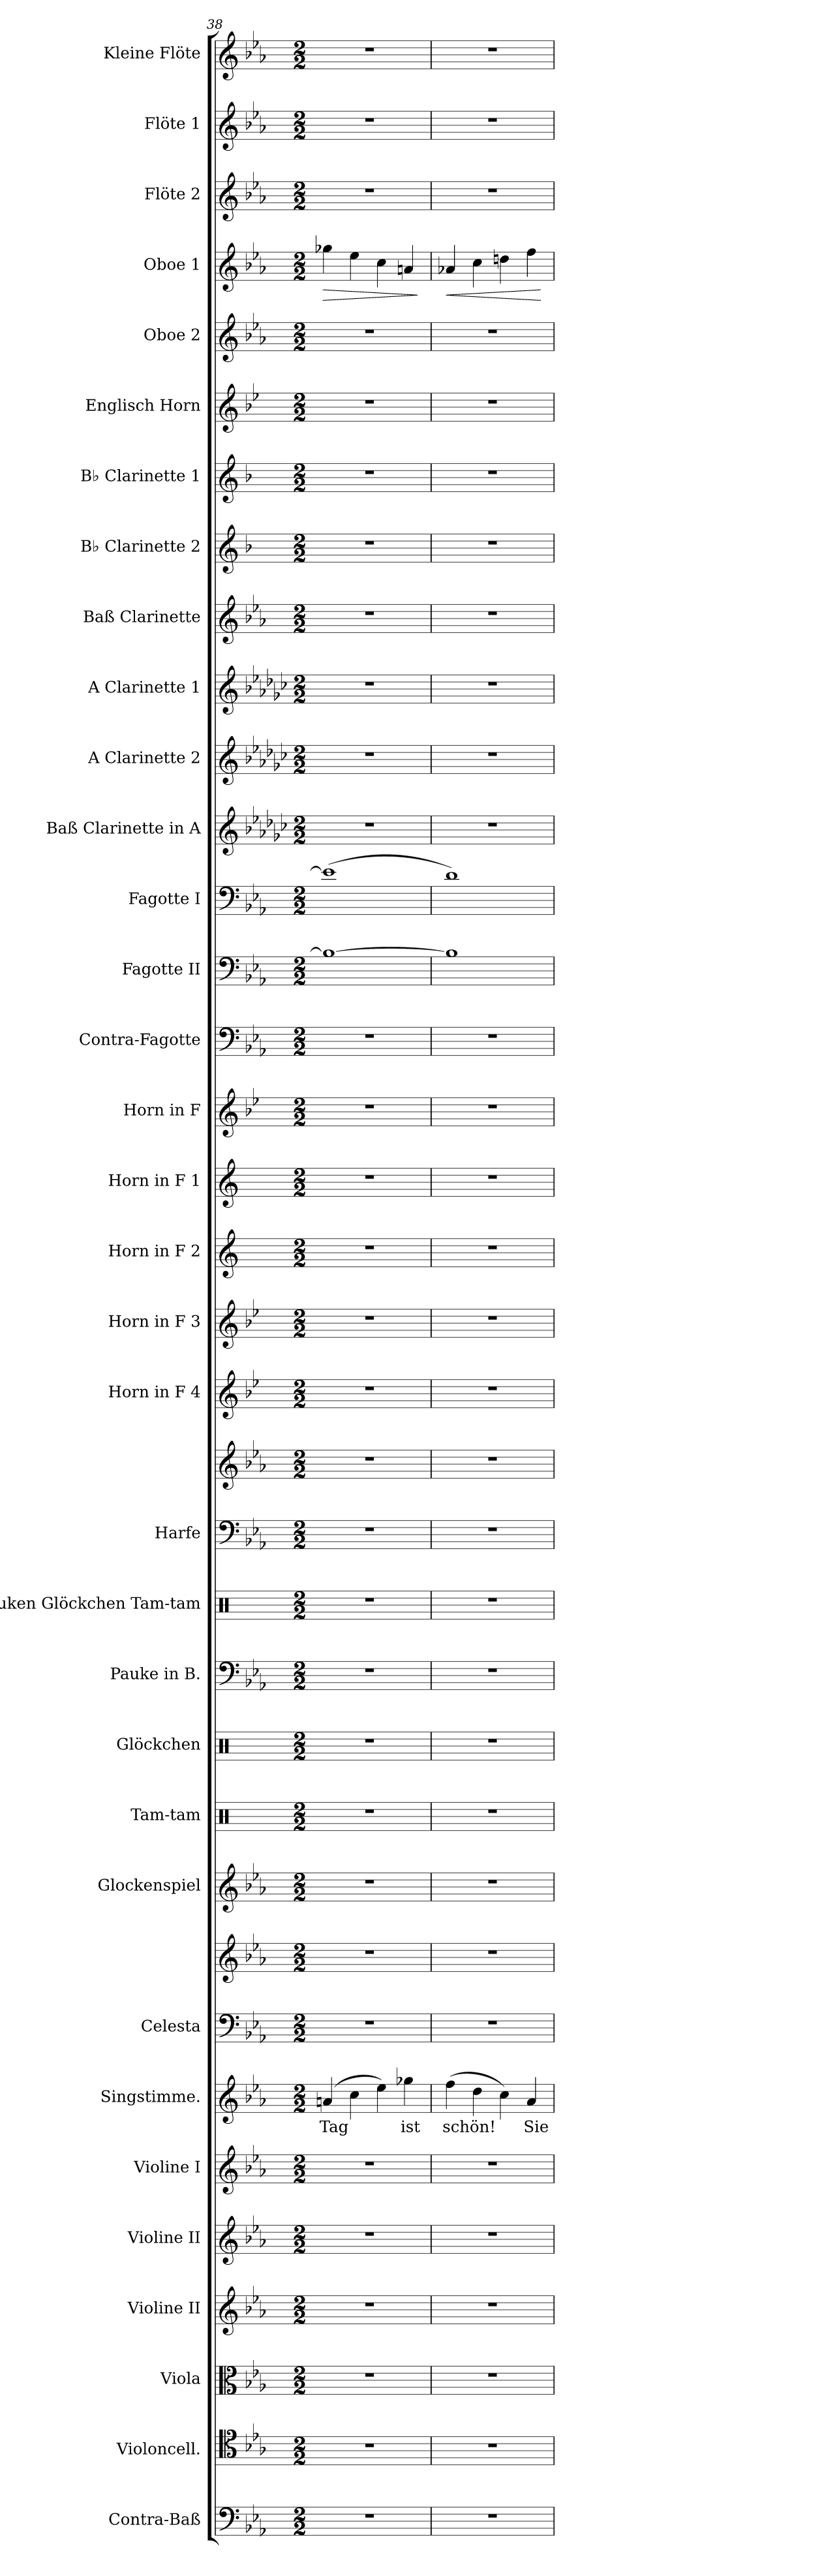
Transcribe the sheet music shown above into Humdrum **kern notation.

**kern	**kern	**kern	**kern	**kern	**kern	**kern	**text	**kern	**kern	**kern	**kern	**kern	**kern	**kern	**kern	**kern	**kern	**kern	**kern	**kern	**kern	**kern	**kern	**kern	**kern	**kern	**kern	**kern	**kern	**kern	**kern	**kern	**kern	**dynam	**kern	**kern	**kern
*part34	*part33	*part32	*part31	*part30	*part29	*part28	*part28	*part27	*part27	*part26	*part25	*part24	*part23	*part22	*part21	*part21	*part20	*part19	*part18	*part17	*part16	*part15	*part14	*part13	*part12	*part11	*part10	*part9	*part8	*part7	*part6	*part5	*part4	*part4	*part3	*part2	*part1
*staff36	*staff35	*staff34	*staff33	*staff32	*staff31	*staff30	*staff30	*staff29	*staff28	*staff27	*staff26	*staff25	*staff24	*staff23	*staff22	*staff21	*staff20	*staff19	*staff18	*staff17	*staff16	*staff15	*staff14	*staff13	*staff12	*staff11	*staff10	*staff9	*staff8	*staff7	*staff6	*staff5	*staff4	*staff4	*staff3	*staff2	*staff1
*I"Contra-Baß	*I"Violoncell.	*I"Viola	*I"Violine II	*I"Violine II	*I"Violine I	*I"Singstimme.	*	*I"Celesta	*	*I"Glockenspiel	*I"Tam-tam	*I"Glöckchen	*I"Pauke in B.	*I"Pauken Glöckchen Tam-tam	*I"Harfe	*	*I"Horn in F 4	*I"Horn in F 3	*I"Horn in F 2	*I"Horn in F 1	*I"Horn in F	*I"Contra-Fagotte	*I"Fagotte II	*I"Fagotte I	*I"Baß Clarinette in A	*I"A Clarinette 2	*I"A Clarinette 1	*I"Baß Clarinette	*I"B♭ Clarinette 2	*I"B♭ Clarinette 1	*I"Englisch Horn	*I"Oboe 2	*I"Oboe 1	*	*I"Flöte 2	*I"Flöte 1	*I"Kleine Flöte
*I'C.-B.	*I'Vc.	*I'Vla.	*I'Vln. II	*I'Vln. II	*I'Vln. I	*I'Sgst.	*	*I'Cel.	*	*I'Glk.	*I'Tam-tam	*I'Gl.	*I'Pauke	*I'Tam-tam	*I'Hfe.	*	*I'Hn. 4	*I'Hn. 3	*I'Hn. 2	*I'Hn. 1	*	*I'C.-Fg.	*I'Fg. II	*I'Fg. I	*	*I'A Cl. 2	*I'A Cl. 1	*I'B. Cl.	*I'B♭ Cl. 2	*I'B♭ Cl. 1	*I'E. H.	*I'Ob. 2	*I'Ob. 1	*	*I'Fl. 2	*I'Fl. 1	*I'Kl. Fl.
*clefF4	*clefC4	*clefC3	*clefG2	*clefG2	*clefG2	*clefG2	*	*clefF4	*clefG2	*clefG2	*clefX	*clefX	*clefF4	*clefX	*clefF4	*clefG2	*clefG2	*clefG2	*clefG2	*clefG2	*clefG2	*clefF4	*clefF4	*clefF4	*clefG2	*clefG2	*clefG2	*clefG2	*clefG2	*clefG2	*clefG2	*clefG2	*clefG2	*	*clefG2	*clefG2	*clefG2
*ITrd7c12	*	*	*	*	*	*	*	*ITrd-7c-12	*ITrd-7c-12	*ITrd-14c-24	*	*	*	*	*	*	*ITrd4c7	*ITrd4c7	*ITrd4c7	*ITrd4c7	*ITrd4c7	*ITrd7c12	*	*	*ITrd2c3	*ITrd2c3	*ITrd2c3	*ITrd8c14	*ITrd1c2	*ITrd1c2	*ITrd4c7	*	*	*	*	*	*ITrd-7c-12
*k[b-e-a-]	*k[b-e-a-]	*k[b-e-a-]	*k[b-e-a-]	*k[b-e-a-]	*k[b-e-a-]	*k[b-e-a-]	*	*k[b-e-a-]	*k[b-e-a-]	*k[b-e-a-]	*k[]	*k[]	*k[b-e-a-]	*k[]	*k[b-e-a-]	*k[b-e-a-]	*k[b-e-a-]	*k[b-e-a-]	*k[b-]	*k[b-]	*k[b-e-a-]	*k[b-e-a-]	*k[b-e-a-]	*k[b-e-a-]	*k[b-e-a-]	*k[b-e-a-]	*k[b-e-a-]	*k[b-e-a-]	*k[b-e-a-]	*k[b-e-a-]	*k[b-e-a-]	*k[b-e-a-]	*k[b-e-a-]	*	*k[b-e-a-]	*k[b-e-a-]	*k[b-e-a-]
*M2/2	*M2/2	*M2/2	*M2/2	*M2/2	*M2/2	*M2/2	*	*M2/2	*M2/2	*M2/2	*M2/2	*M2/2	*M2/2	*M2/2	*M2/2	*M2/2	*M2/2	*M2/2	*M2/2	*M2/2	*M2/2	*M2/2	*M2/2	*M2/2	*M2/2	*M2/2	*M2/2	*M2/2	*M2/2	*M2/2	*M2/2	*M2/2	*M2/2	*	*M2/2	*M2/2	*M2/2
=38	=38	=38	=38	=38	=38	=38	=38	=38	=38	=38	=38	=38	=38	=38	=38	=38	=38	=38	=38	=38	=38	=38	=38	=38	=38	=38	=38	=38	=38	=38	=38	=38	=38	=38	=38	=38	=38
!	!	!	!	!	!	!	!	!	!	!	!	!	!	!	!	!	!	!	!	!	!	!	!	!	!	!	!	!	!	!	!	!	!	!LO:HP:b	!	!	!
1r	1r	1r	1r	1r	1r	(4an/	Tag	1r	1r	1r	1r	1r	1r	1r	1r	1r	1r	1r	1r	1r	1r	1r	1B-_	(1e-]	1r	1r	1r	1r	1r	1r	1r	1r	4gg-X\	>	1r	1r	1r
.	.	.	.	.	.	4cc\	.	.	.	.	.	.	.	.	.	.	.	.	.	.	.	.	.	.	.	.	.	.	.	.	.	.	4ee-\	.	.	.	.
.	.	.	.	.	.	4ee-\)	.	.	.	.	.	.	.	.	.	.	.	.	.	.	.	.	.	.	.	.	.	.	.	.	.	.	4cc\	.	.	.	.
.	.	.	.	.	.	4gg-X\	ist	.	.	.	.	.	.	.	.	.	.	.	.	.	.	.	.	.	.	.	.	.	.	.	.	.	4an/	.	.	.	.
.	.	.	.	.	.	.	.	.	.	.	.	.	.	.	.	.	.	.	.	.	.	.	.	.	.	.	.	.	.	.	.	.	.	]	.	.	.
=39	=39	=39	=39	=39	=39	=39	=39	=39	=39	=39	=39	=39	=39	=39	=39	=39	=39	=39	=39	=39	=39	=39	=39	=39	=39	=39	=39	=39	=39	=39	=39	=39	=39	=39	=39	=39	=39
!	!	!	!	!	!	!	!	!	!	!	!	!	!	!	!	!	!	!	!	!	!	!	!	!	!	!	!	!	!	!	!	!	!	!LO:HP:b	!	!	!
1r	1r	1r	1r	1r	1r	(4ff\	schön!	1r	1r	1r	1r	1r	1r	1r	1r	1r	1r	1r	1r	1r	1r	1r	1B-]	1d)	1r	1r	1r	1r	1r	1r	1r	1r	4a-X/	<	1r	1r	1r
.	.	.	.	.	.	4dd\	.	.	.	.	.	.	.	.	.	.	.	.	.	.	.	.	.	.	.	.	.	.	.	.	.	.	4cc\	.	.	.	.
.	.	.	.	.	.	4cc\)	.	.	.	.	.	.	.	.	.	.	.	.	.	.	.	.	.	.	.	.	.	.	.	.	.	.	4ddn\	.	.	.	.
.	.	.	.	.	.	4a-/	Sie	.	.	.	.	.	.	.	.	.	.	.	.	.	.	.	.	.	.	.	.	.	.	.	.	.	4ff\	.	.	.	.
.	.	.	.	.	.	.	.	.	.	.	.	.	.	.	.	.	.	.	.	.	.	.	.	.	.	.	.	.	.	.	.	.	.	[	.	.	.
=	=	=	=	=	=	=	=	=	=	=	=	=	=	=	=	=	=	=	=	=	=	=	=	=	=	=	=	=	=	=	=	=	=	=	=	=	=
*-	*-	*-	*-	*-	*-	*-	*-	*-	*-	*-	*-	*-	*-	*-	*-	*-	*-	*-	*-	*-	*-	*-	*-	*-	*-	*-	*-	*-	*-	*-	*-	*-	*-	*-	*-	*-	*-
